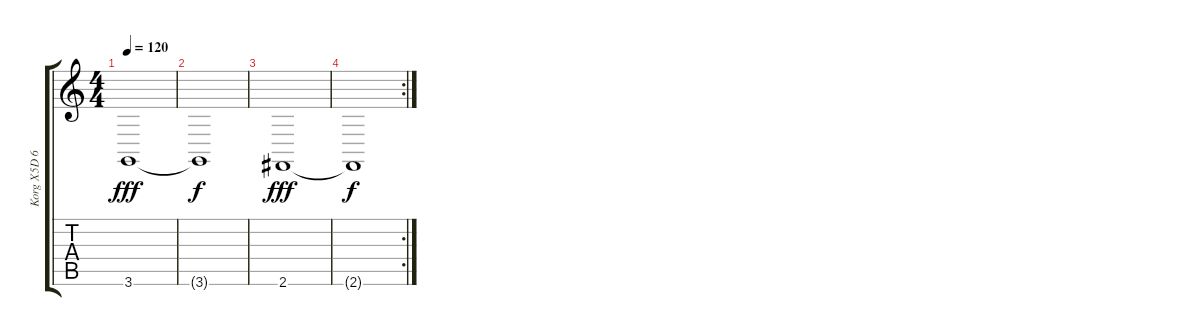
\track ("Korg X5D 61" "Korg X5D 6") {instrument violin}
\staff {score tabs}
\tuning (E4 B3 G3 D3 A2 E2) {hide}
\ts (4 4)
\tempo 120
\clef g2
\ks c
3.6.1{dy fff volume 6} |
3.6{t}.1{dy f volume 16} |
2.6.1{dy fff volume 6} |
\rc 2
2.6{t}.1{dy f volume 16}
